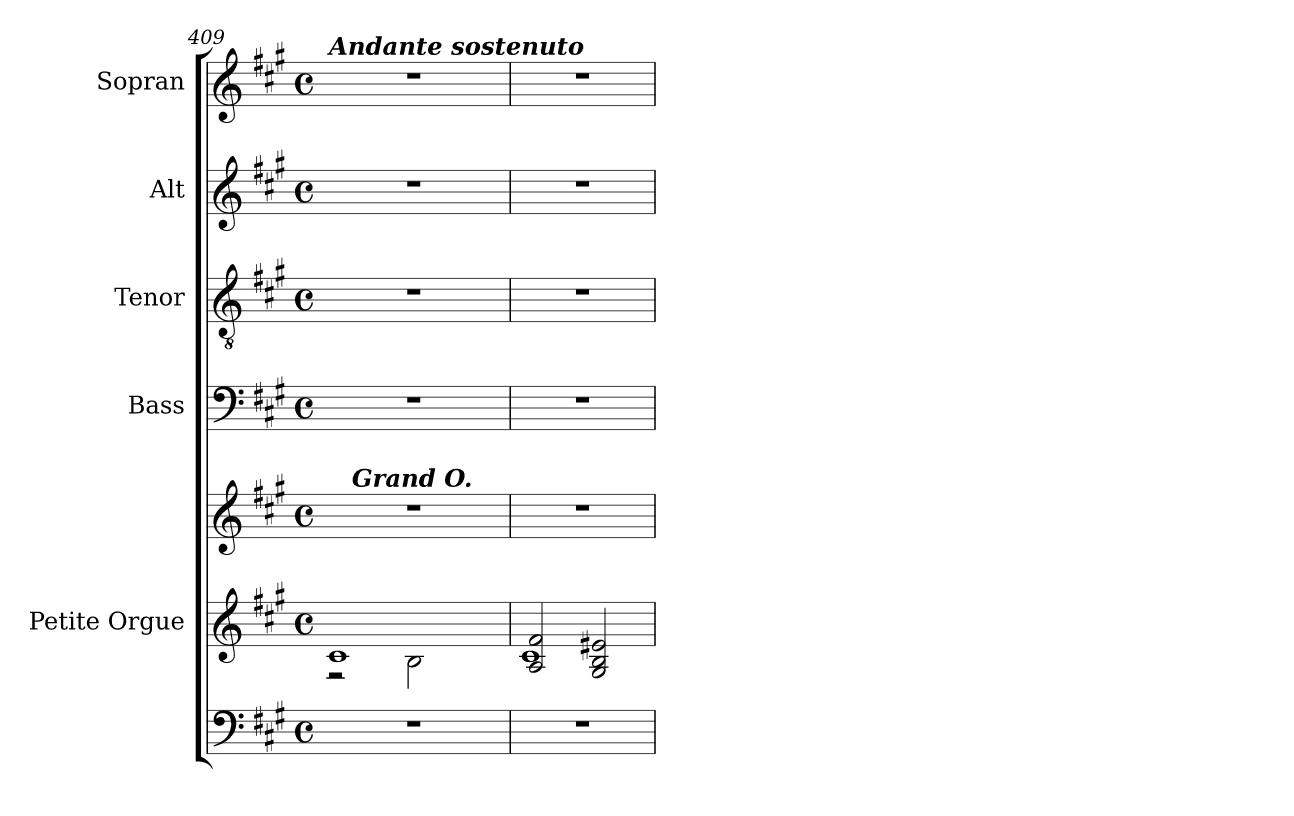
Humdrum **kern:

**kern	**kern	**kern	**kern	**kern	**kern	**kern
*part6	*part5	*part5	*part4	*part3	*part2	*part1
*staff7	*staff6	*staff5	*staff4	*staff3	*staff2	*staff1
*	*I"Petite Orgue	*	*I"Bass	*I"Tenor	*I"Alt	*I"Sopran
*	*I'Org. 1	*	*I'B.	*I'T.	*I'A.	*I'S.
*clefF4	*clefG2	*clefG2	*clefF4	*clefGv2	*clefG2	*clefG2
*k[f#c#g#]	*k[f#c#g#]	*k[f#c#g#]	*k[f#c#g#]	*k[f#c#g#]	*k[f#c#g#]	*k[f#c#g#]
*A:	*A:	*A:	*A:	*A:	*A:	*A:
*M4/4	*M4/4	*M4/4	*M4/4	*M4/4	*M4/4	*M4/4
*met(c)	*met(c)	*met(c)	*met(c)	*met(c)	*met(c)	*met(c)
=409	=409	=409	=409	=409	=409	=409
*	*^	*	*	*	*	*
!	!	!	!	!	!	!	!LO:TX:a:Bi:t=Andante sostenuto
*	*	*	*^	*	*	*	*
1r	1c#	2rG	1r	16.ryy	1r	1r	1r	1r
!	!	!	!	!LO:TX:a:Bi:t=Grand O.	!	!	!	!
.	.	.	.	2ryy	.	.	.	.
.	.	2B\	.	.	.	.	.	.
.	.	.	.	4ryy	.	.	.	.
.	.	.	.	8ryy	.	.	.	.
.	.	.	.	32ryy	.	.	.	.
*	*	*	*v	*v	*	*	*	*
=410	=410	=410	=410	=410	=410	=410	=410
1r	2A/ 2f#/	1c#	1r	1r	1r	1r	1r
.	2G#/ 2B/ 2e#X/	.	.	.	.	.	.
*	*v	*v	*	*	*	*	*
=	=	=	=	=	=	=
*-	*-	*-	*-	*-	*-	*-
